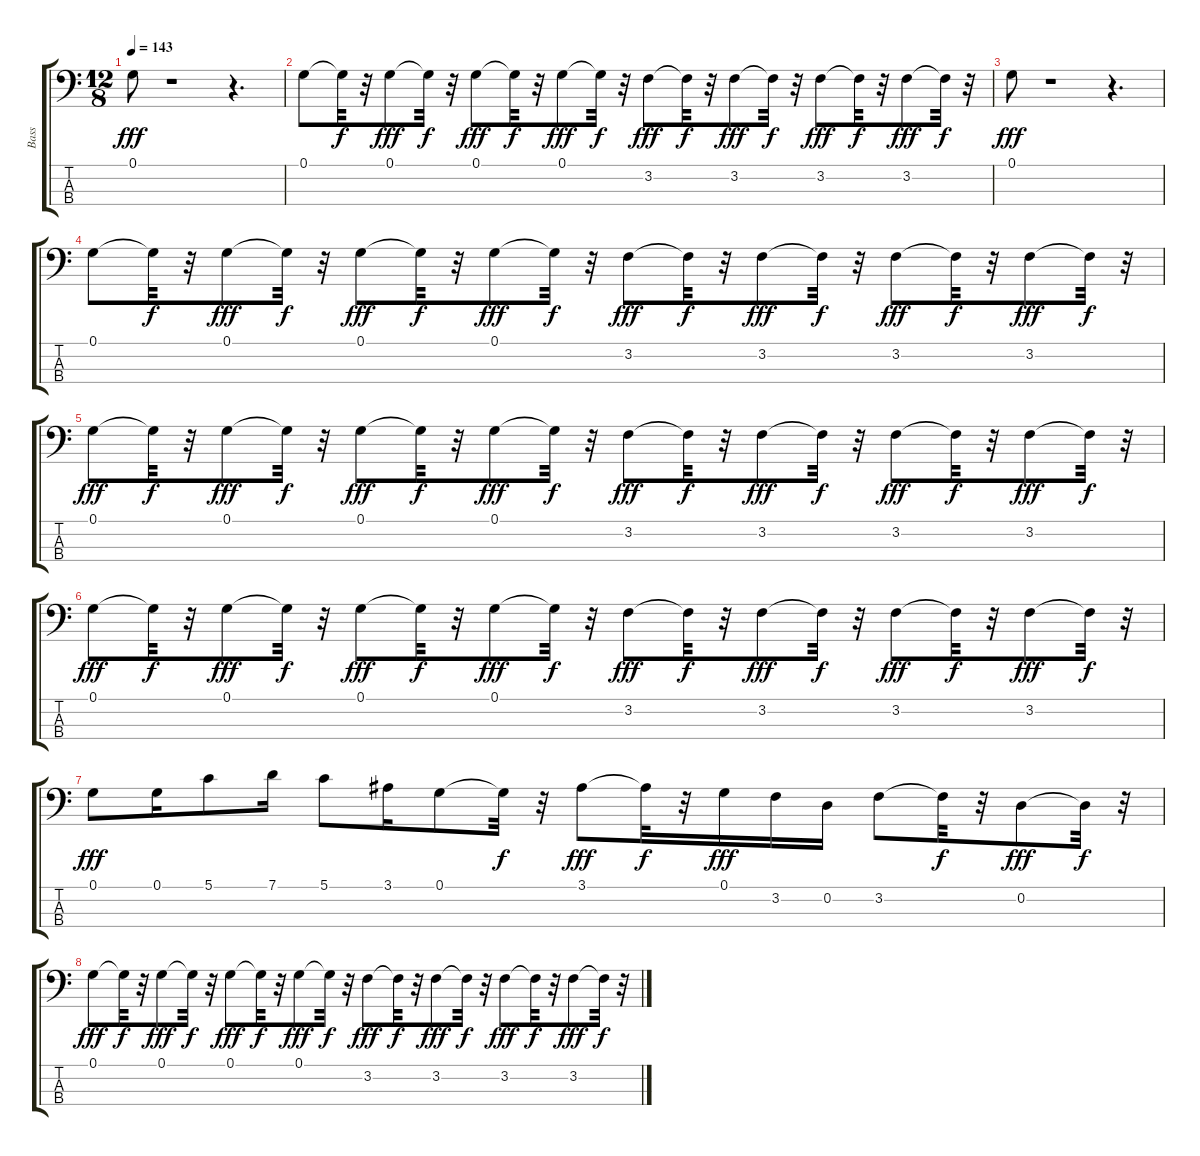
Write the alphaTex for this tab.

\track ("Bass" "Bass") {instrument acousticbass}
\staff {score tabs}
\tuning (G2 D2 A1 E1) {hide}
\ts (12 8)
\tempo 143
\clef f4
\ks c
0.1.8{dy fff} r.1 r.4{d} |
0.1.8 0.1{t}.32{dy f} r.32 0.1.8{dy fff} 0.1{t}.32{dy f} r.32 0.1.8{dy fff} 0.1{t}.32{dy f} r.32 0.1.8{dy fff} 0.1{t}.32{dy f} r.32 3.2.8{dy fff} 3.2{t}.32{dy f} r.32 3.2.8{dy fff} 3.2{t}.32{dy f} r.32 3.2.8{dy fff} 3.2{t}.32{dy f} r.32 3.2.8{dy fff} 3.2{t}.32{dy f} r.32 |
0.1.8{dy fff} r.1 r.4{d} |
0.1.8 0.1{t}.32{dy f} r.32 0.1.8{dy fff} 0.1{t}.32{dy f} r.32 0.1.8{dy fff} 0.1{t}.32{dy f} r.32 0.1.8{dy fff} 0.1{t}.32{dy f} r.32 3.2.8{dy fff} 3.2{t}.32{dy f} r.32 3.2.8{dy fff} 3.2{t}.32{dy f} r.32 3.2.8{dy fff} 3.2{t}.32{dy f} r.32 3.2.8{dy fff} 3.2{t}.32{dy f} r.32 |
0.1.8{dy fff} 0.1{t}.32{dy f} r.32 0.1.8{dy fff} 0.1{t}.32{dy f} r.32 0.1.8{dy fff} 0.1{t}.32{dy f} r.32 0.1.8{dy fff} 0.1{t}.32{dy f} r.32 3.2.8{dy fff} 3.2{t}.32{dy f} r.32 3.2.8{dy fff} 3.2{t}.32{dy f} r.32 3.2.8{dy fff} 3.2{t}.32{dy f} r.32 3.2.8{dy fff} 3.2{t}.32{dy f} r.32 |
0.1.8{dy fff} 0.1{t}.32{dy f} r.32 0.1.8{dy fff} 0.1{t}.32{dy f} r.32 0.1.8{dy fff} 0.1{t}.32{dy f} r.32 0.1.8{dy fff} 0.1{t}.32{dy f} r.32 3.2.8{dy fff} 3.2{t}.32{dy f} r.32 3.2.8{dy fff} 3.2{t}.32{dy f} r.32 3.2.8{dy fff} 3.2{t}.32{dy f} r.32 3.2.8{dy fff} 3.2{t}.32{dy f} r.32 |
0.1.8{dy fff} 0.1.16 5.1.8 7.1.16 5.1.8 3.1.16 0.1.8 0.1{t}.32{dy f} r.32 3.1.8{dy fff} 3.1{t}.32{dy f} r.32 0.1.16{dy fff} 3.2.16 0.2.16 3.2.8 3.2{t}.32{dy f} r.32 0.2.8{dy fff} 0.2{t}.32{dy f} r.32 |
0.1.8{dy fff} 0.1{t}.32{dy f} r.32 0.1.8{dy fff} 0.1{t}.32{dy f} r.32 0.1.8{dy fff} 0.1{t}.32{dy f} r.32 0.1.8{dy fff} 0.1{t}.32{dy f} r.32 3.2.8{dy fff} 3.2{t}.32{dy f} r.32 3.2.8{dy fff} 3.2{t}.32{dy f} r.32 3.2.8{dy fff} 3.2{t}.32{dy f} r.32 3.2.8{dy fff} 3.2{t}.32{dy f} r.32
